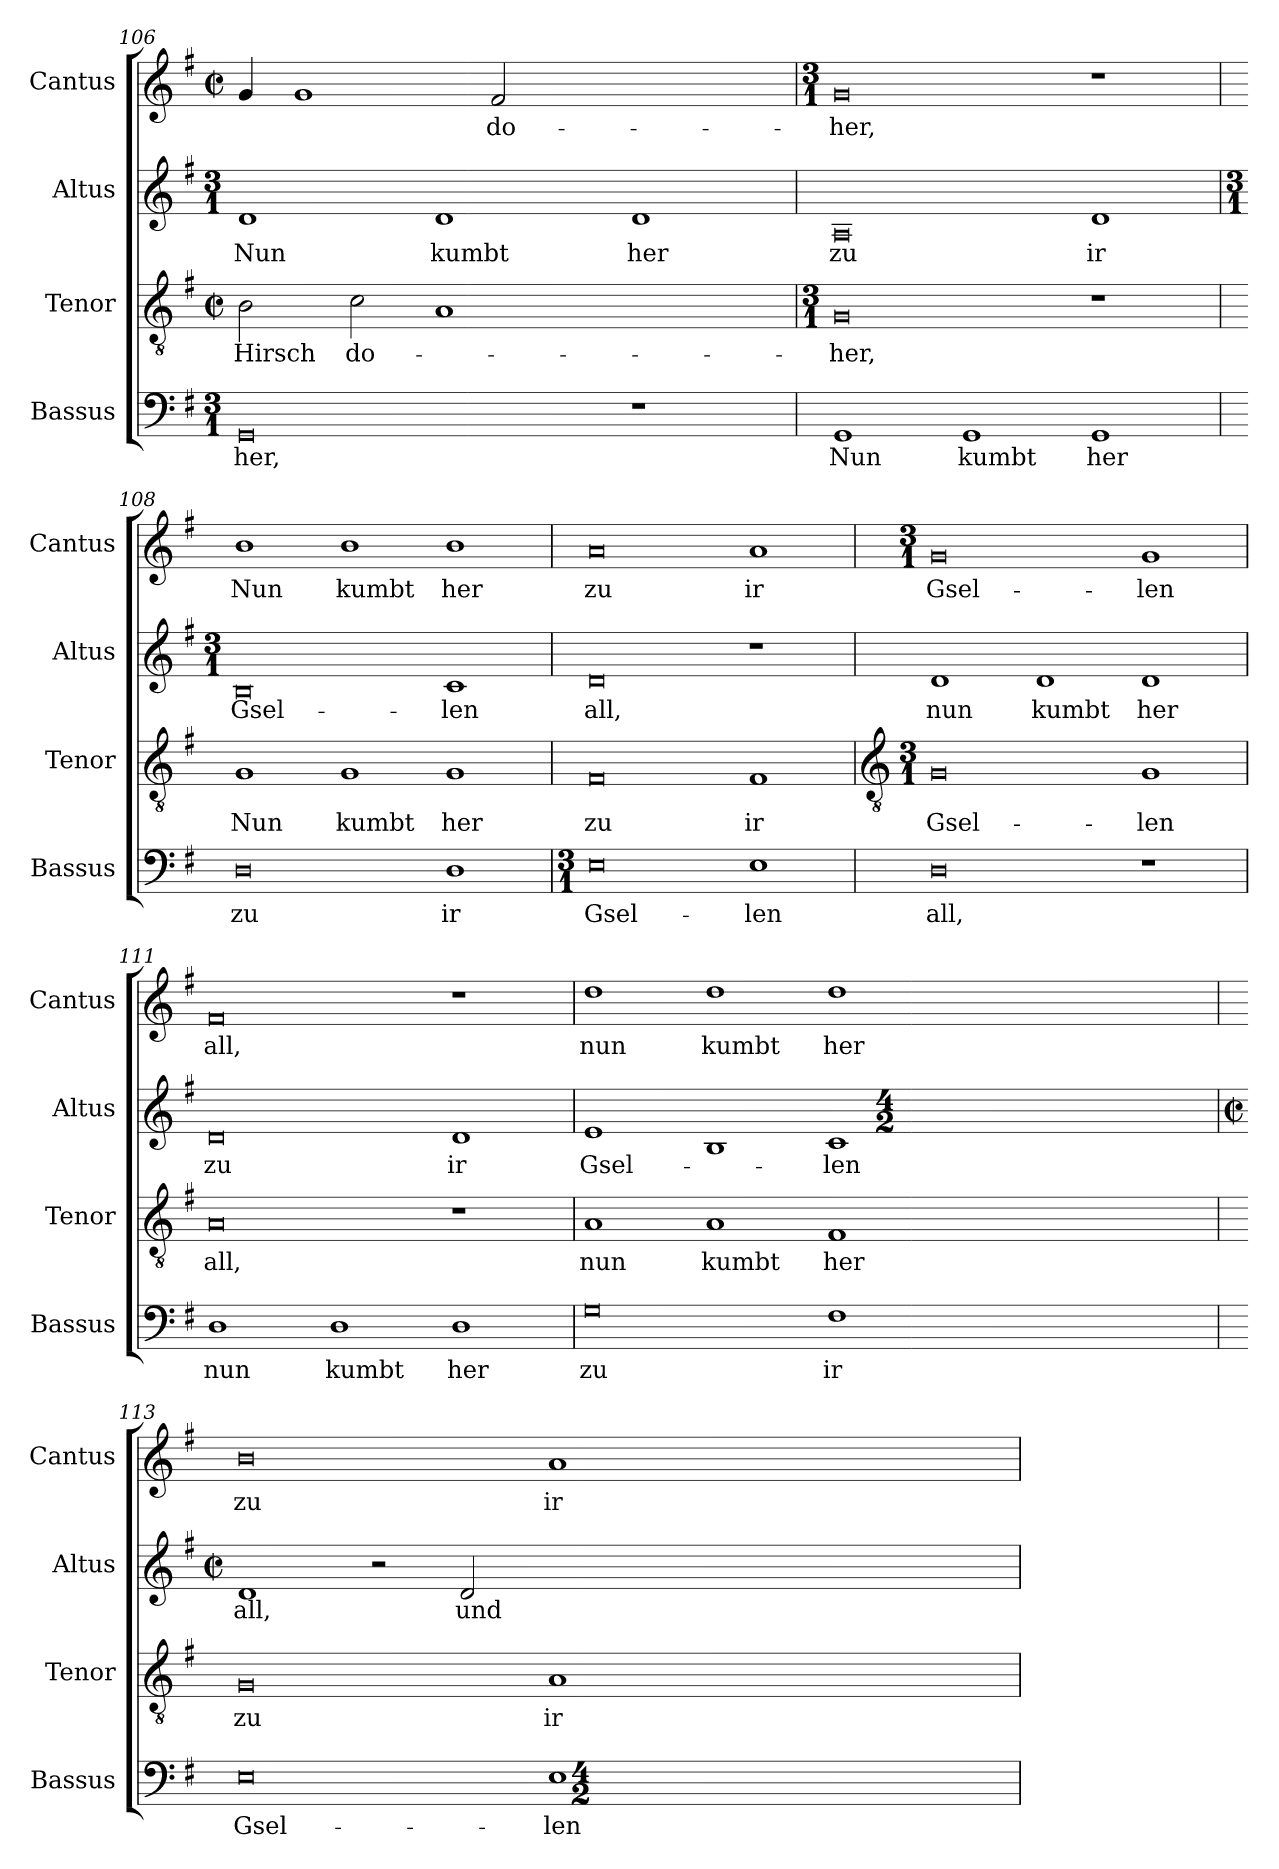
**kern	**text	**kern	**text	**kern	**text	**kern	**text
*part4	*part4	*part3	*part3	*part2	*part2	*part1	*part1
*staff4	*staff4	*staff3	*staff3	*staff2	*staff2	*staff1	*staff1
*I"Bassus	*	*I"Tenor	*	*I"Altus	*	*I"Cantus	*
*I'Bassus	*	*I'Tenor	*	*I'Altus	*	*I'Cantus	*
*clefF4	*	*clefGv2	*	*clefG2	*	*clefG2	*
*k[f#]	*	*k[f#]	*	*k[f#]	*	*k[f#]	*
*G:	*	*G:	*	*G:	*	*G:	*
*M3/1	*	*M4/2	*	*M3/1	*	*M4/2	*
*	*	*met(c|)	*	*	*	*met(c|)	*
=106	=106	=106	=106	=106	=106	=106	=106
!	!LO:LY:b	!	!LO:LY:b	!	!LO:LY:b	!	!
0GG	-her,	2B	Hirsch	1d	Nun	4g	.
.	.	.	.	.	.	1g	.
!	!	!	!LO:LY:b	!	!	!	!
.	.	2c	do-	.	.	.	.
!	!	!	!	!	!LO:LY:b	!	!
.	.	1A	.	1d	kumbt	.	.
!	!	!	!	!	!	!	!LO:LY:b
.	.	.	.	.	.	2f#	do-
.	.	.	.	.	.	1ryy	.
!	!	!	!	!	!LO:LY:b	!	!
1r	.	1ryy	.	1d	her	.	.
.	.	.	.	.	.	4ryy	.
=107	=107	=107	=107	=107	=107	=107	=107
*	*	*M3/1	*	*	*	*M3/1	*
!	!LO:LY:b	!	!LO:LY:b	!	!LO:LY:b	!	!LO:LY:b
1GG	Nun	0G	-her,	0A	zu	0g	-her,
!	!LO:LY:b	!	!	!	!	!	!
1GG	kumbt	.	.	.	.	.	.
!	!LO:LY:b	!	!	!	!LO:LY:b	!	!
1GG	her	1r	.	1d	ir	1r	.
!!LO:LB:g=z
=108	=108	=108	=108	=108	=108	=108	=108
*	*	*	*	*M3/1	*	*	*
!	!LO:LY:b	!	!LO:LY:b	!	!LO:LY:b	!	!LO:LY:b
0D	zu	1G	Nun	0B	Gsel-	1b	Nun
!	!	!	!LO:LY:b	!	!	!	!LO:LY:b
.	.	1G	kumbt	.	.	1b	kumbt
!	!LO:LY:b	!	!LO:LY:b	!	!LO:LY:b	!	!LO:LY:b
1D	ir	1G	her	1c	-len	1b	her
!!LO:LB:g=z
=109	=109	=109	=109	=109	=109	=109	=109
*M3/1	*	*	*	*	*	*	*
!	!LO:LY:b	!	!LO:LY:b	!	!LO:LY:b	!	!LO:LY:b
0E	Gsel-	0F#	zu	0d	all,	0a	zu
!	!LO:LY:b	!	!LO:LY:b	!	!	!	!LO:LY:b
1E	-len	1F#	ir	1r	.	1a	ir
!!LO:LB:g=z
=110	=110	=110	=110	=110	=110	=110	=110
*	*	*clefGv2	*	*	*	*	*
*	*	*M3/1	*	*	*	*M3/1	*
!	!LO:LY:b	!	!LO:LY:b	!	!LO:LY:b	!	!LO:LY:b
0D	all,	0G	Gsel-	1d	nun	0g	Gsel-
!	!	!	!	!	!LO:LY:b	!	!
.	.	.	.	1d	kumbt	.	.
!	!	!	!LO:LY:b	!	!LO:LY:b	!	!LO:LY:b
1r	.	1G	-len	1d	her	1g	-len
=111	=111	=111	=111	=111	=111	=111	=111
!	!LO:LY:b	!	!LO:LY:b	!	!LO:LY:b	!	!LO:LY:b
1D	nun	0A	all,	0d	zu	0f#	all,
!	!LO:LY:b	!	!	!	!	!	!
1D	kumbt	.	.	.	.	.	.
!	!LO:LY:b	!	!	!	!LO:LY:b	!	!
1D	her	1r	.	1d	ir	1r	.
=112	=112	=112	=112	=112	=112	=112	=112
!	!LO:LY:b	!	!LO:LY:b	!	!LO:LY:b	!	!LO:LY:b
0G	zu	1A	nun	1e	Gsel-	1dd	nun
!	!	!	!LO:LY:b	!	!	!	!LO:LY:b
.	.	1A	kumbt	1B	.	1dd	kumbt
!	!LO:LY:b	!	!LO:LY:b	!	!LO:LY:b	!	!LO:LY:b
1F#	ir	1F#	her	1c	-len	1dd	her
*	*	*	*	*M4/2	*	*	*
*	*	*	*	*met(c|)	*	*	*
!!LO:LB:g=z
=113	=113	=113	=113	=113	=113	=113	=113
*	*	*	*	*M4/2	*	*	*
*	*	*	*	*met(c|)	*	*	*
!	!LO:LY:b	!	!LO:LY:b	!	!LO:LY:b	!	!LO:LY:b
0E	Gsel-	0G	zu	1d	all,	0b	zu
.	.	.	.	2r	.	.	.
!	!	!	!	!	!LO:LY:b	!	!
.	.	.	.	2d	und	.	.
!	!LO:LY:b	!	!LO:LY:b	!	!	!	!LO:LY:b
1E	-len	1A	ir	1ryy	.	1a	ir
*M4/2	*	*	*	*	*	*	*
*met(c|)	*	*	*	*	*	*	*
=	=	=	=	=	=	=	=
*-	*-	*-	*-	*-	*-	*-	*-
